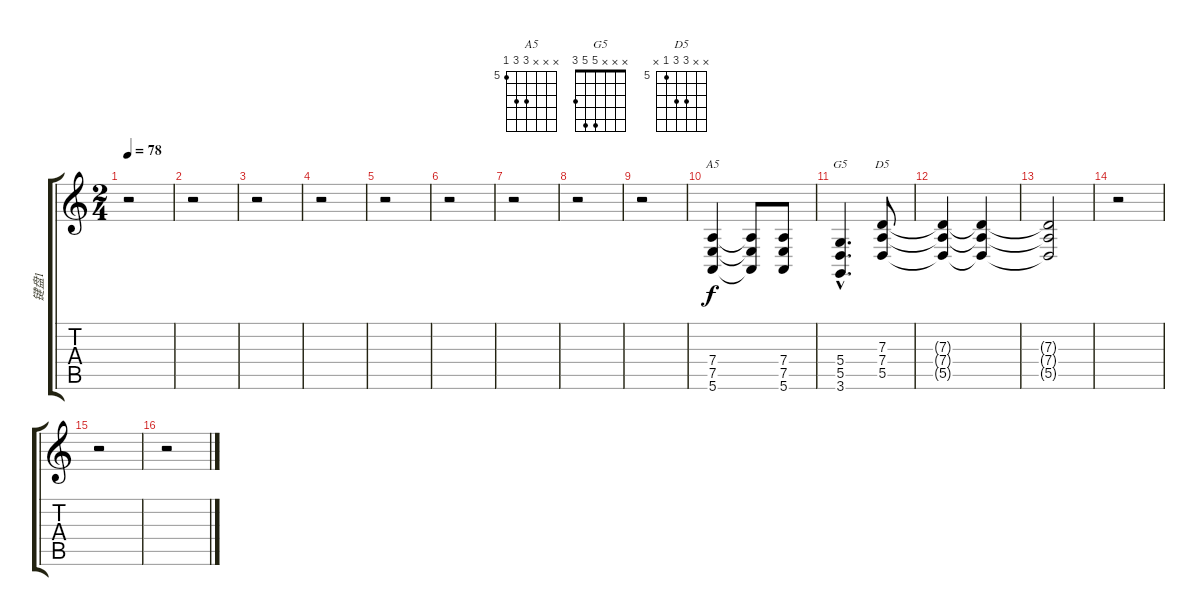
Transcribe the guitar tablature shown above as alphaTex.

\track ("键盘1" "键盘1") {instrument acousticgrandpiano}
\staff {score tabs}
\tuning (E4 B3 G3 D3 A2 E2) {hide}
\chord ("A5" x x x 7 7 5) {firstfret 5}
\chord ("G5" x x x 5 5 3)
\chord ("D5" x x 7 7 5 x) {firstfret 5}
\ts (2 4)
\tempo 78
\clef g2
\ks c
r.2{dy f instrument acousticgrandpiano} |
r.2 |
r.2 |
r.2 |
r.2 |
r.2 |
r.2 |
r.2 |
r.2 |
(7.4 7.5 5.6).4{ch "A5"} (7.4{t} 7.5{t} 5.6{t}).8 (7.4 7.5 5.6).8 |
(5.4{hac} 5.5{hac} 3.6{hac}).4{d ch "G5"} (7.3 7.4 5.5).8{ch "D5"} |
(7.3{t} 7.4{t} 5.5{t}).4 (7.3{t} 7.4{t} 5.5{t}).4 |
(7.3{t} 7.4{t} 5.5{t}).2 |
r.2 |
r.2 |
r.2
